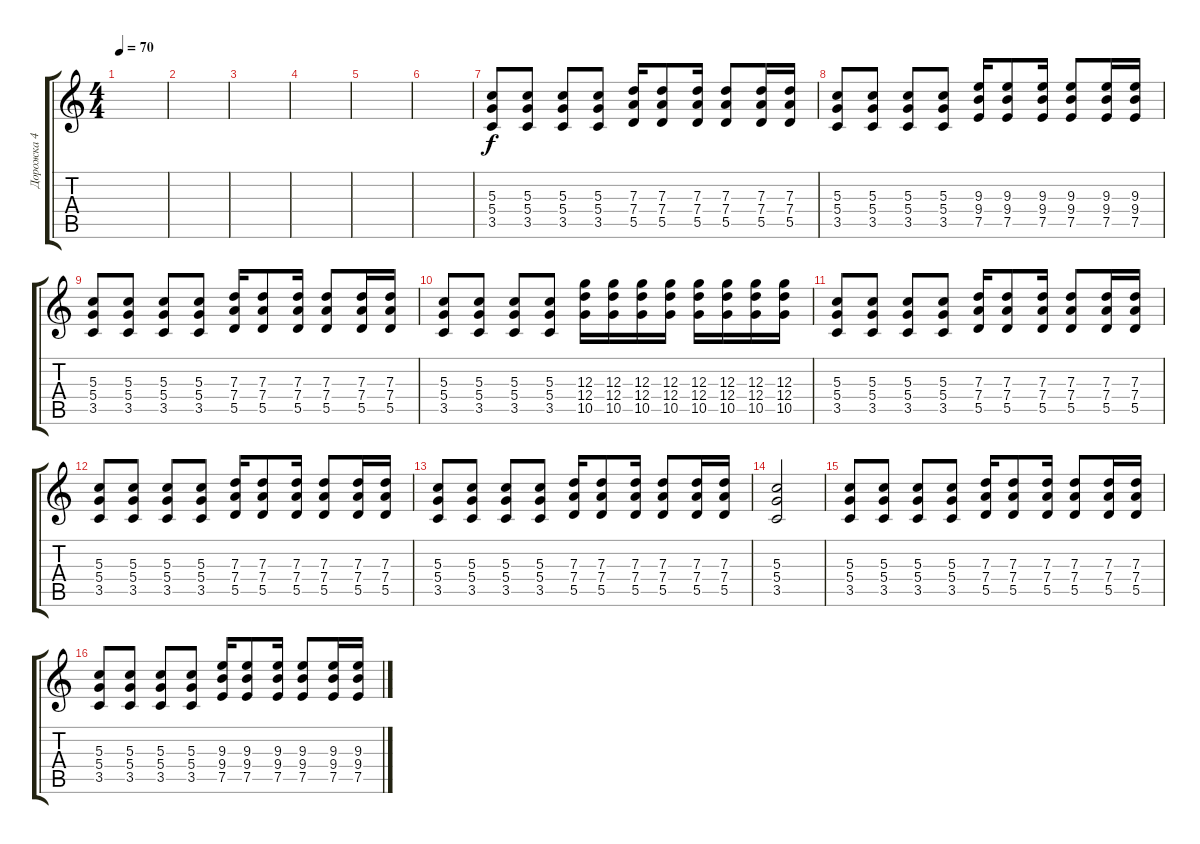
\track ("Дорожка 4" "Дорожка 4") {instrument distortionguitar}
\staff {score tabs}
\tuning (E4 B3 G3 D3 A2 E2) {hide}
\ts (4 4)
\tempo 70
\clef g2
\ks c
|
|
|
|
|
|
(5.3 5.4 3.5).8 (5.3 5.4 3.5).8 (5.3 5.4 3.5).8 (5.3 5.4 3.5).8 (7.3 7.4 5.5).16 (7.3 7.4 5.5).8 (7.3 7.4 5.5).16 (7.3 7.4 5.5).8 (7.3 7.4 5.5).16 (7.3 7.4 5.5).16 |
(5.3 5.4 3.5).8 (5.3 5.4 3.5).8 (5.3 5.4 3.5).8 (5.3 5.4 3.5).8 (9.3 9.4 7.5).16 (9.3 9.4 7.5).8 (9.3 9.4 7.5).16 (9.3 9.4 7.5).8 (9.3 9.4 7.5).16 (9.3 9.4 7.5).16 |
(5.3 5.4 3.5).8 (5.3 5.4 3.5).8 (5.3 5.4 3.5).8 (5.3 5.4 3.5).8 (7.3 7.4 5.5).16 (7.3 7.4 5.5).8 (7.3 7.4 5.5).16 (7.3 7.4 5.5).8 (7.3 7.4 5.5).16 (7.3 7.4 5.5).16 |
(5.3 5.4 3.5).8 (5.3 5.4 3.5).8 (5.3 5.4 3.5).8 (5.3 5.4 3.5).8 (12.3 12.4 10.5).16 (12.3 12.4 10.5).16 (12.3 12.4 10.5).16 (12.3 12.4 10.5).16 (12.3 12.4 10.5).16 (12.3 12.4 10.5).16 (12.3 12.4 10.5).16 (12.3 12.4 10.5).16 |
(5.3 5.4 3.5).8 (5.3 5.4 3.5).8 (5.3 5.4 3.5).8 (5.3 5.4 3.5).8 (7.3 7.4 5.5).16 (7.3 7.4 5.5).8 (7.3 7.4 5.5).16 (7.3 7.4 5.5).8 (7.3 7.4 5.5).16 (7.3 7.4 5.5).16 |
(5.3 5.4 3.5).8 (5.3 5.4 3.5).8 (5.3 5.4 3.5).8 (5.3 5.4 3.5).8 (7.3 7.4 5.5).16 (7.3 7.4 5.5).8 (7.3 7.4 5.5).16 (7.3 7.4 5.5).8 (7.3 7.4 5.5).16 (7.3 7.4 5.5).16 |
(5.3 5.4 3.5).8 (5.3 5.4 3.5).8 (5.3 5.4 3.5).8 (5.3 5.4 3.5).8 (7.3 7.4 5.5).16 (7.3 7.4 5.5).8 (7.3 7.4 5.5).16 (7.3 7.4 5.5).8 (7.3 7.4 5.5).16 (7.3 7.4 5.5).16 |
(5.3 5.4 3.5).2 |
(5.3 5.4 3.5).8 (5.3 5.4 3.5).8 (5.3 5.4 3.5).8 (5.3 5.4 3.5).8 (7.3 7.4 5.5).16 (7.3 7.4 5.5).8 (7.3 7.4 5.5).16 (7.3 7.4 5.5).8 (7.3 7.4 5.5).16 (7.3 7.4 5.5).16 |
(5.3 5.4 3.5).8 (5.3 5.4 3.5).8 (5.3 5.4 3.5).8 (5.3 5.4 3.5).8 (9.3 9.4 7.5).16 (9.3 9.4 7.5).8 (9.3 9.4 7.5).16 (9.3 9.4 7.5).8 (9.3 9.4 7.5).16 (9.3 9.4 7.5).16
